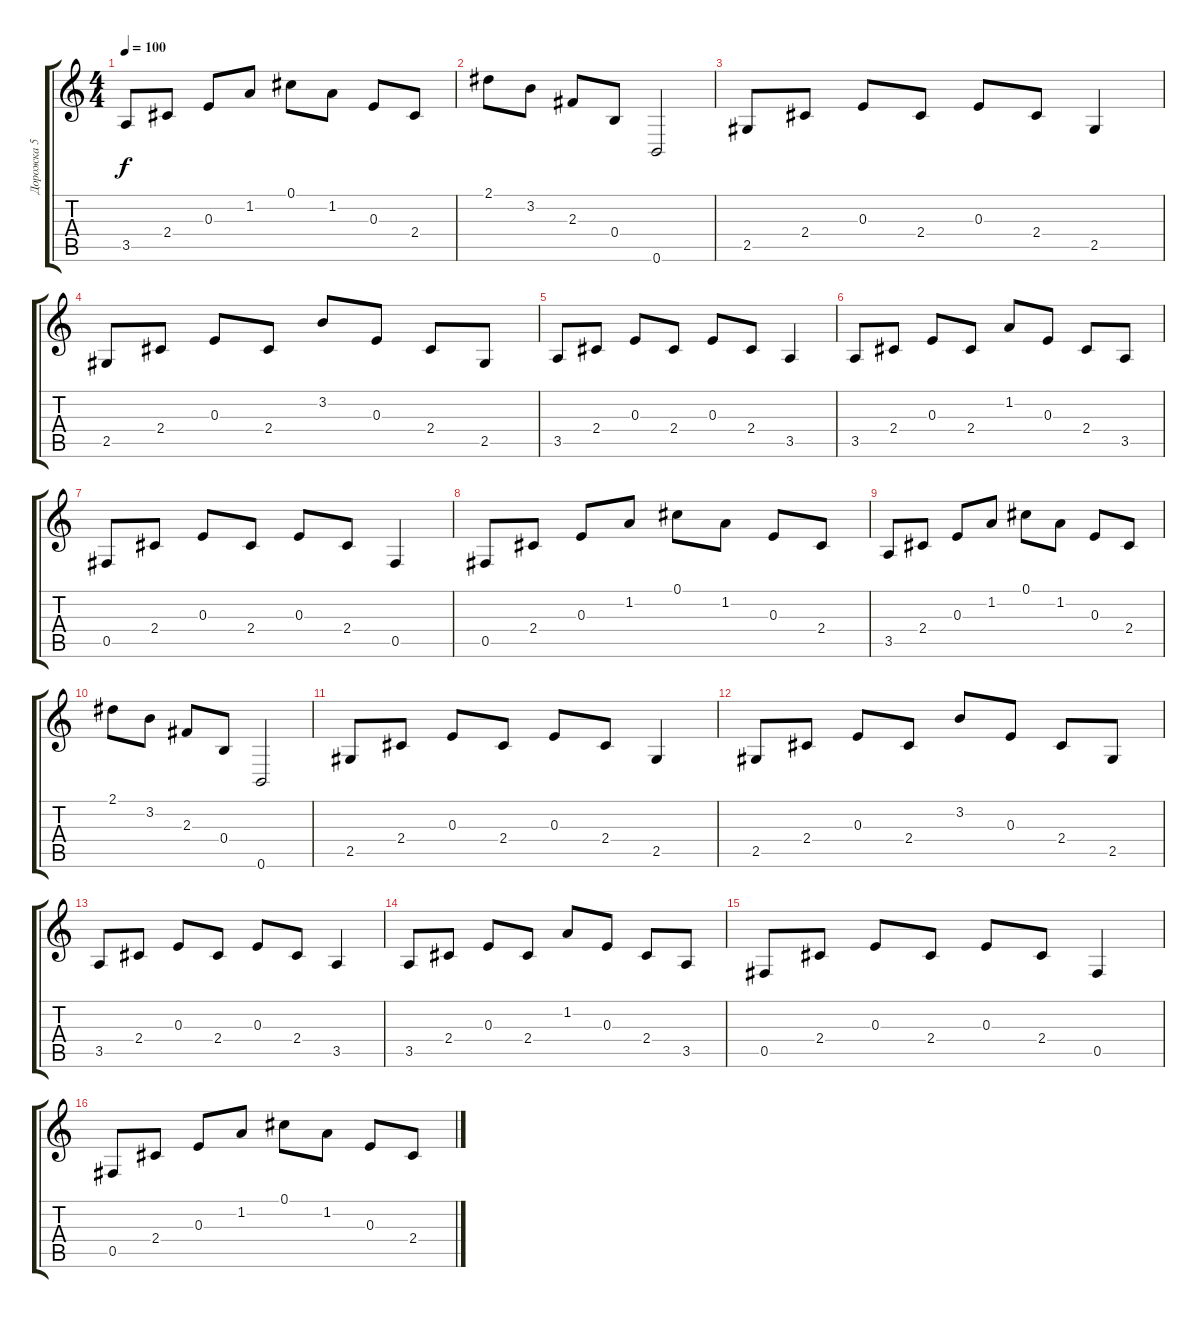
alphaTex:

\track ("Дорожка 5" "Дорожка 5") {instrument acousticguitarsteel}
\staff {score tabs}
\tuning (Db4 Ab3 E3 B2 Gb2 B1) {hide}
\ts (4 4)
\tempo 100
\clef g2
\ks c
3.5.8{dy f} 2.4.8 0.3.8 1.2.8 0.1.8 1.2.8 0.3.8 2.4.8 |
2.1.8 3.2.8 2.3.8 0.4.8 0.6.2 |
2.5.8 2.4.8 0.3.8 2.4.8 0.3.8 2.4.8 2.5.4 |
2.5.8 2.4.8 0.3.8 2.4.8 3.2.8 0.3.8 2.4.8 2.5.8 |
3.5.8 2.4.8 0.3.8 2.4.8 0.3.8 2.4.8 3.5.4 |
3.5.8 2.4.8 0.3.8 2.4.8 1.2.8 0.3.8 2.4.8 3.5.8 |
0.5.8 2.4.8 0.3.8 2.4.8 0.3.8 2.4.8 0.5.4 |
0.5.8 2.4.8 0.3.8 1.2.8 0.1.8 1.2.8 0.3.8 2.4.8 |
3.5.8 2.4.8 0.3.8 1.2.8 0.1.8 1.2.8 0.3.8 2.4.8 |
2.1.8 3.2.8 2.3.8 0.4.8 0.6.2 |
2.5.8 2.4.8 0.3.8 2.4.8 0.3.8 2.4.8 2.5.4 |
2.5.8 2.4.8 0.3.8 2.4.8 3.2.8 0.3.8 2.4.8 2.5.8 |
3.5.8 2.4.8 0.3.8 2.4.8 0.3.8 2.4.8 3.5.4 |
3.5.8 2.4.8 0.3.8 2.4.8 1.2.8 0.3.8 2.4.8 3.5.8 |
0.5.8 2.4.8 0.3.8 2.4.8 0.3.8 2.4.8 0.5.4 |
0.5.8 2.4.8 0.3.8 1.2.8 0.1.8 1.2.8 0.3.8 2.4.8
